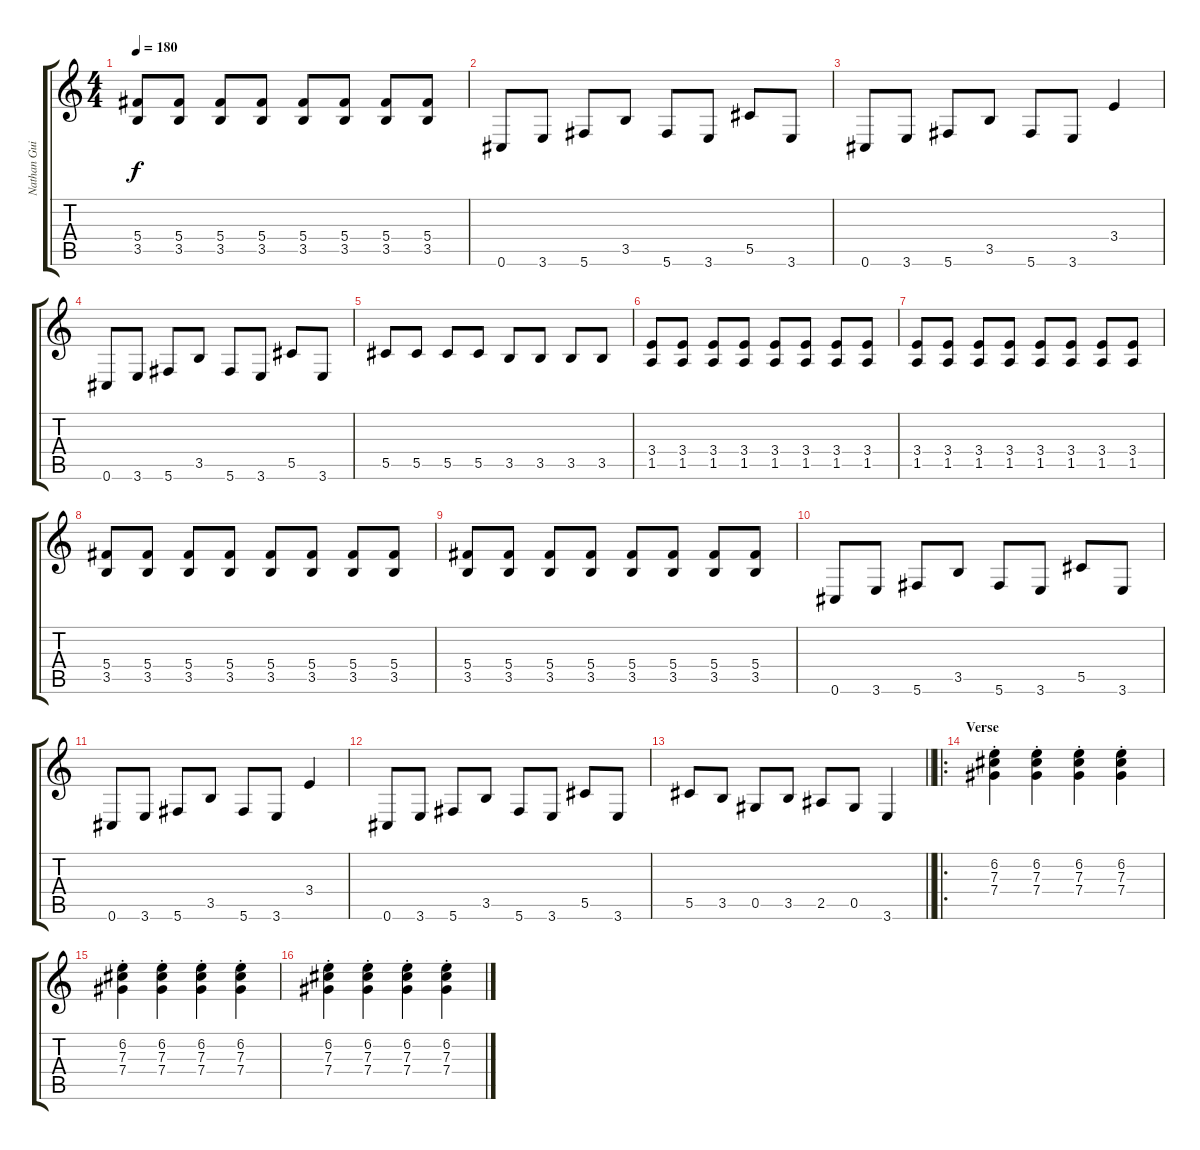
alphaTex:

\track ("Nathan Guitar" "Nathan Gui") {instrument distortionguitar}
\staff {score tabs}
\tuning (Eb4 Bb3 Gb3 Db3 Ab2 Db2) {hide}
\ts (4 4)
\tempo 180
\clef g2
\ks c
(5.4 3.5).8{dy f} (5.4 3.5).8 (5.4 3.5).8 (5.4 3.5).8 (5.4 3.5).8 (5.4 3.5).8 (5.4 3.5).8 (5.4 3.5).8 |
0.6.8 3.6.8 5.6.8 3.5.8 5.6.8 3.6.8 5.5.8 3.6.8 |
0.6.8 3.6.8 5.6.8 3.5.8 5.6.8 3.6.8 3.4.4 |
0.6.8 3.6.8 5.6.8 3.5.8 5.6.8 3.6.8 5.5.8 3.6.8 |
5.5.8 5.5.8 5.5.8 5.5.8 3.5.8 3.5.8 3.5.8 3.5.8 |
(3.4 1.5).8 (3.4 1.5).8 (3.4 1.5).8 (3.4 1.5).8 (3.4 1.5).8 (3.4 1.5).8 (3.4 1.5).8 (3.4 1.5).8 |
(3.4 1.5).8 (3.4 1.5).8 (3.4 1.5).8 (3.4 1.5).8 (3.4 1.5).8 (3.4 1.5).8 (3.4 1.5).8 (3.4 1.5).8 |
(5.4 3.5).8 (5.4 3.5).8 (5.4 3.5).8 (5.4 3.5).8 (5.4 3.5).8 (5.4 3.5).8 (5.4 3.5).8 (5.4 3.5).8 |
(5.4 3.5).8 (5.4 3.5).8 (5.4 3.5).8 (5.4 3.5).8 (5.4 3.5).8 (5.4 3.5).8 (5.4 3.5).8 (5.4 3.5).8 |
0.6.8 3.6.8 5.6.8 3.5.8 5.6.8 3.6.8 5.5.8 3.6.8 |
0.6.8 3.6.8 5.6.8 3.5.8 5.6.8 3.6.8 3.4.4 |
0.6.8 3.6.8 5.6.8 3.5.8 5.6.8 3.6.8 5.5.8 3.6.8 |
\barLineRight lightlight
5.5.8 3.5.8 0.5.8 3.5.8 2.5.8 0.5.8 3.6.4 |
\ro
\section ("" "Verse")
(6.2{st} 7.3{st} 7.4{st}).4{volume 9 instrument electricguitarclean} (6.2{st} 7.3{st} 7.4{st}).4 (6.2{st} 7.3{st} 7.4{st}).4 (6.2{st} 7.3{st} 7.4{st}).4 |
(6.2{st} 7.3{st} 7.4{st}).4 (6.2{st} 7.3{st} 7.4{st}).4 (6.2{st} 7.3{st} 7.4{st}).4 (6.2{st} 7.3{st} 7.4{st}).4 |
(6.2{st} 7.3{st} 7.4{st}).4 (6.2{st} 7.3{st} 7.4{st}).4 (6.2{st} 7.3{st} 7.4{st}).4 (6.2{st} 7.3{st} 7.4{st}).4
